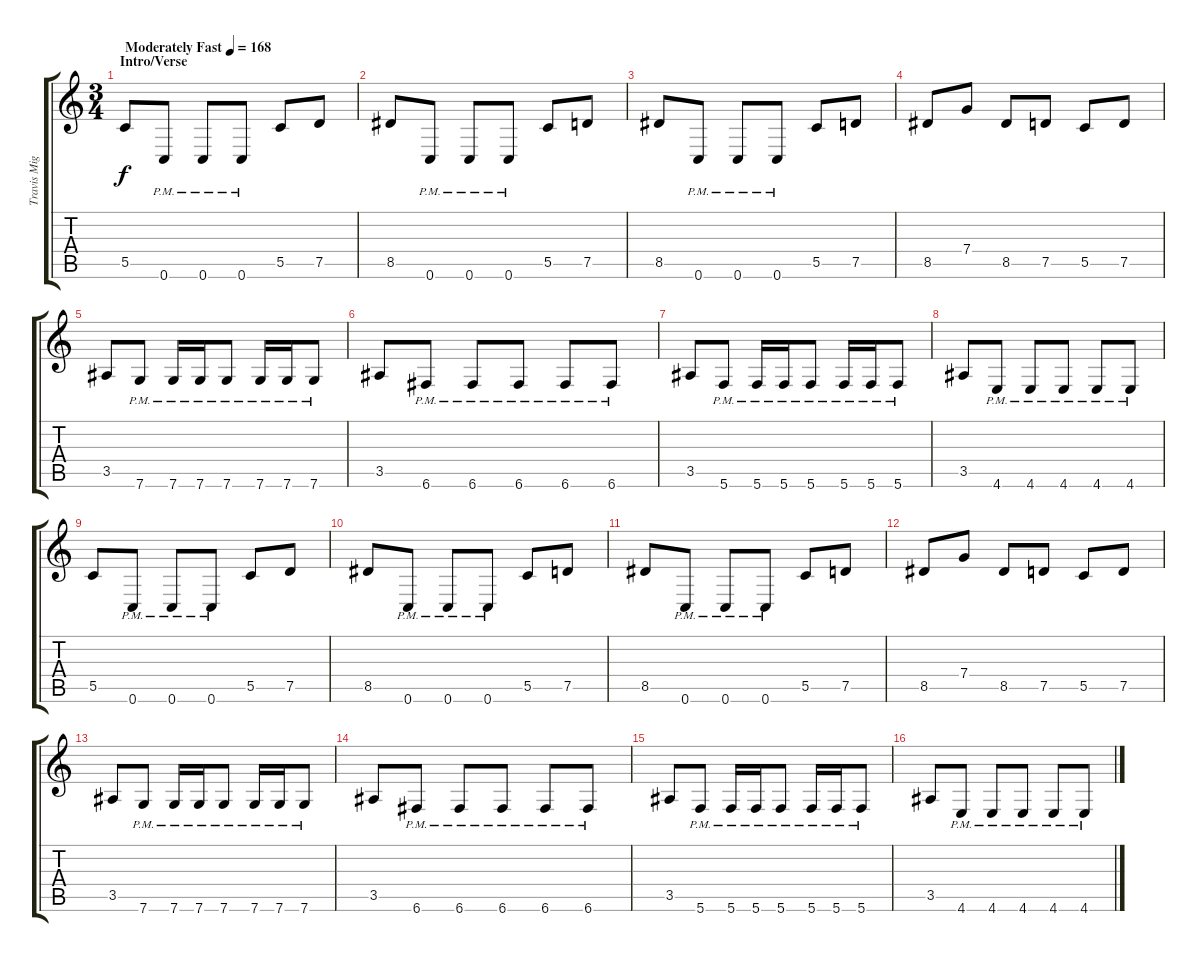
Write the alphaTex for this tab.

\track ("Travis Miguel" "Travis Mig") {instrument distortionguitar}
\staff {score tabs}
\tuning (D4 A3 F3 C3 G2 C2) {hide}
\ts (3 4)
\section ("" "Intro/Verse")
\tempo (168 "Moderately Fast")
\clef g2
\ks c
5.5.8{dy f instrument distortionguitar} 0.6{pm}.8 0.6{pm}.8 0.6{pm}.8 5.5.8 7.5.8 |
8.5.8 0.6{pm}.8 0.6{pm}.8 0.6{pm}.8 5.5.8 7.5.8 |
8.5.8 0.6{pm}.8 0.6{pm}.8 0.6{pm}.8 5.5.8 7.5.8 |
8.5.8 7.4.8 8.5.8 7.5.8 5.5.8 7.5.8 |
3.5.8 7.6{pm}.8 7.6{pm}.16 7.6{pm}.16 7.6{pm}.8 7.6{pm}.16 7.6{pm}.16 7.6{pm}.8 |
3.5.8 6.6{pm}.8 6.6{pm}.8 6.6{pm}.8 6.6{pm}.8 6.6{pm}.8 |
3.5.8 5.6{pm}.8 5.6{pm}.16 5.6{pm}.16 5.6{pm}.8 5.6{pm}.16 5.6{pm}.16 5.6{pm}.8 |
3.5.8 4.6{pm}.8 4.6{pm}.8 4.6{pm}.8 4.6{pm}.8 4.6{pm}.8 |
5.5.8 0.6{pm}.8 0.6{pm}.8 0.6{pm}.8 5.5.8 7.5.8 |
8.5.8 0.6{pm}.8 0.6{pm}.8 0.6{pm}.8 5.5.8 7.5.8 |
8.5.8 0.6{pm}.8 0.6{pm}.8 0.6{pm}.8 5.5.8 7.5.8 |
8.5.8 7.4.8 8.5.8 7.5.8 5.5.8 7.5.8 |
3.5.8 7.6{pm}.8 7.6{pm}.16 7.6{pm}.16 7.6{pm}.8 7.6{pm}.16 7.6{pm}.16 7.6{pm}.8 |
3.5.8 6.6{pm}.8 6.6{pm}.8 6.6{pm}.8 6.6{pm}.8 6.6{pm}.8 |
3.5.8 5.6{pm}.8 5.6{pm}.16 5.6{pm}.16 5.6{pm}.8 5.6{pm}.16 5.6{pm}.16 5.6{pm}.8 |
3.5.8 4.6{pm}.8 4.6{pm}.8 4.6{pm}.8 4.6{pm}.8 4.6{pm}.8
